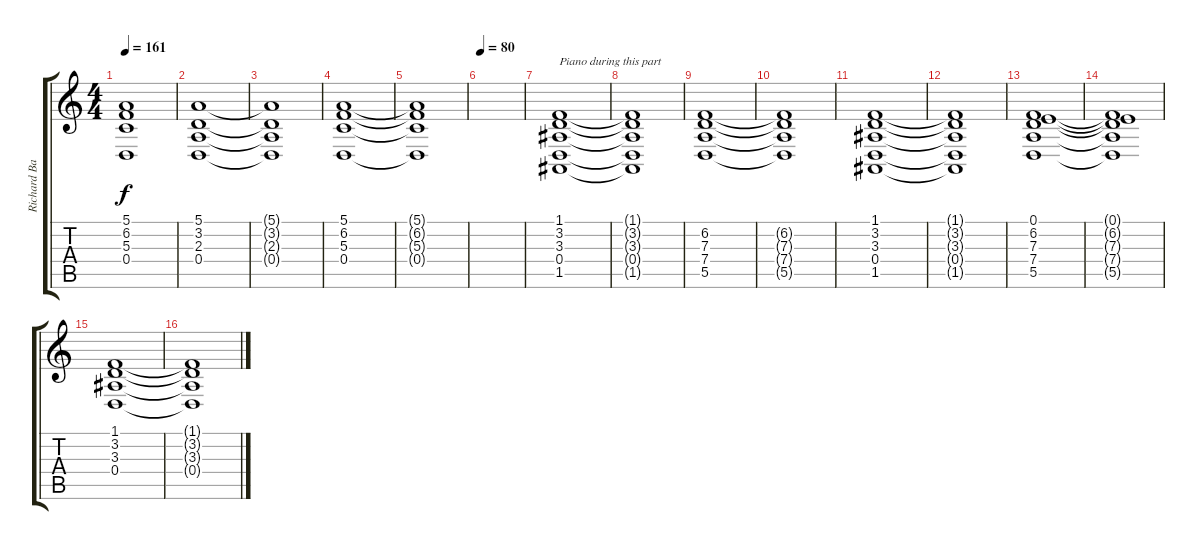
\track ("Richard Barbieri (Keys)" "Richard Ba") {instrument synthstrings2}
\staff {score tabs}
\tuning (E4 B3 G3 D3 A2 D2) {hide}
\ts (4 4)
\tempo 161
\clef g2
\ks c
(5.1{t} 6.2{t} 5.3{t} 0.4{t}).1{dy f} |
(5.1 3.2 2.3 0.4).1 |
(5.1{t} 3.2{t} 2.3{t} 0.4{t}).1 |
(5.1 6.2 5.3 0.4).1 |
(5.1{t} 6.2{t} 5.3{t} 0.4{t}).1 |
\tempo 80
|
(1.1 3.2 3.3 0.4 1.5).1{txt "Piano during this part"} |
(1.1{t} 3.2{t} 3.3{t} 0.4{t} 1.5{t}).1 |
(6.2 7.3 7.4 5.5).1 |
(6.2{t} 7.3{t} 7.4{t} 5.5{t}).1 |
(1.1 3.2 3.3 0.4 1.5).1 |
(1.1{t} 3.2{t} 3.3{t} 0.4{t} 1.5{t}).1 |
(0.1 6.2 7.3 7.4 5.5).1 |
(0.1{t} 6.2{t} 7.3{t} 7.4{t} 5.5{t}).1 |
(1.1 3.2 3.3 0.4).1 |
(1.1{t} 3.2{t} 3.3{t} 0.4{t}).1
